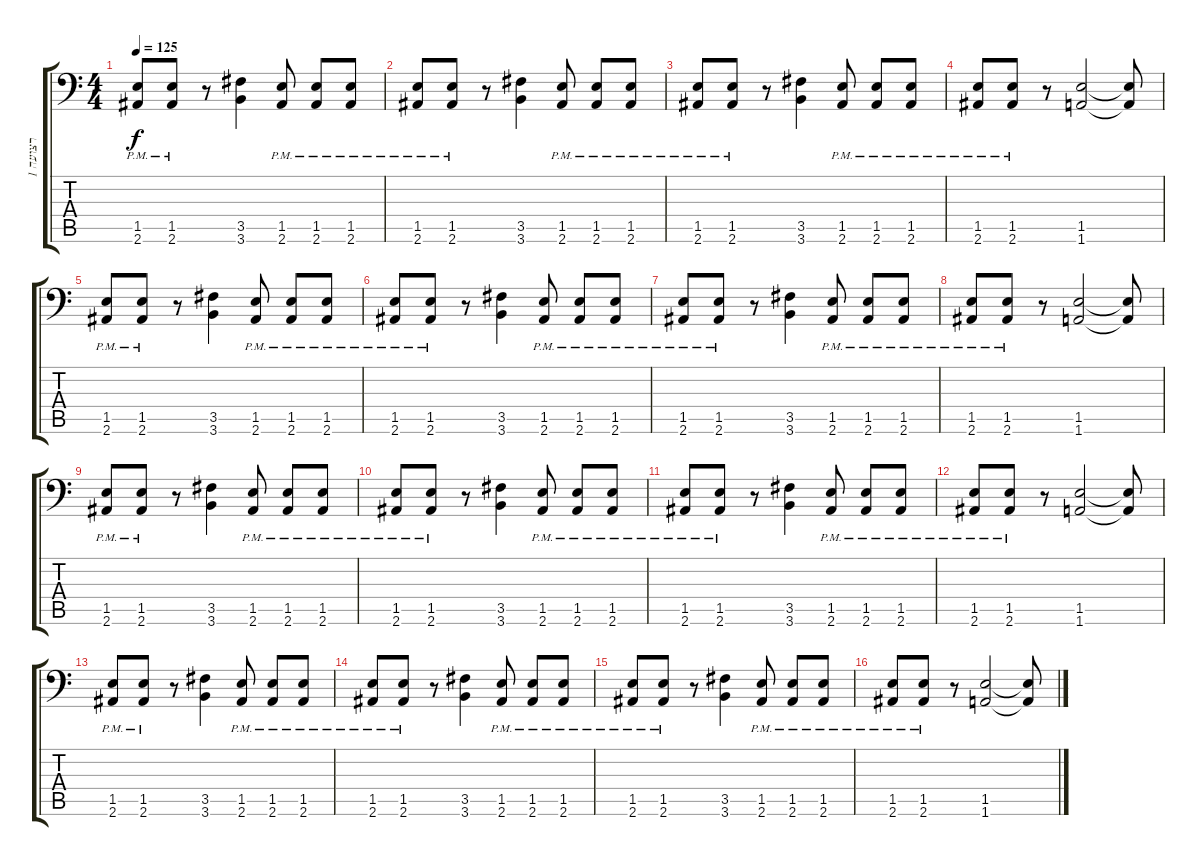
\track ("רצועה 1" "רצועה 1") {instrument distortionguitar}
\staff {score tabs}
\tuning (Bb3 F3 Db3 Ab2 Eb2 Ab1) {hide}
\ts (4 4)
\tempo 125
\clef f4
\ks c
(1.5{pm} 2.6{pm}).8{dy f} (1.5{pm} 2.6{pm}).8 r.8 (3.5 3.6).4 (1.5{pm} 2.6{pm}).8 (1.5{pm} 2.6{pm}).8 (1.5{pm} 2.6{pm}).8 |
(1.5{pm} 2.6{pm}).8 (1.5{pm} 2.6{pm}).8 r.8 (3.5 3.6).4 (1.5{pm} 2.6{pm}).8 (1.5{pm} 2.6{pm}).8 (1.5{pm} 2.6{pm}).8 |
(1.5{pm} 2.6{pm}).8 (1.5{pm} 2.6{pm}).8 r.8 (3.5 3.6).4 (1.5{pm} 2.6{pm}).8 (1.5{pm} 2.6{pm}).8 (1.5{pm} 2.6{pm}).8 |
(1.5{pm} 2.6{pm}).8 (1.5{pm} 2.6{pm}).8 r.8 (1.5 1.6).2 (1.5{t} 1.6{t}).8 |
(1.5{pm} 2.6{pm}).8 (1.5{pm} 2.6{pm}).8 r.8 (3.5 3.6).4 (1.5{pm} 2.6{pm}).8 (1.5{pm} 2.6{pm}).8 (1.5{pm} 2.6{pm}).8 |
(1.5{pm} 2.6{pm}).8 (1.5{pm} 2.6{pm}).8 r.8 (3.5 3.6).4 (1.5{pm} 2.6{pm}).8 (1.5{pm} 2.6{pm}).8 (1.5{pm} 2.6{pm}).8 |
(1.5{pm} 2.6{pm}).8 (1.5{pm} 2.6{pm}).8 r.8 (3.5 3.6).4 (1.5{pm} 2.6{pm}).8 (1.5{pm} 2.6{pm}).8 (1.5{pm} 2.6{pm}).8 |
(1.5{pm} 2.6{pm}).8 (1.5{pm} 2.6{pm}).8 r.8 (1.5 1.6).2 (1.5{t} 1.6{t}).8 |
(1.5{pm} 2.6{pm}).8 (1.5{pm} 2.6{pm}).8 r.8 (3.5 3.6).4 (1.5{pm} 2.6{pm}).8 (1.5{pm} 2.6{pm}).8 (1.5{pm} 2.6{pm}).8 |
(1.5{pm} 2.6{pm}).8 (1.5{pm} 2.6{pm}).8 r.8 (3.5 3.6).4 (1.5{pm} 2.6{pm}).8 (1.5{pm} 2.6{pm}).8 (1.5{pm} 2.6{pm}).8 |
(1.5{pm} 2.6{pm}).8 (1.5{pm} 2.6{pm}).8 r.8 (3.5 3.6).4 (1.5{pm} 2.6{pm}).8 (1.5{pm} 2.6{pm}).8 (1.5{pm} 2.6{pm}).8 |
(1.5{pm} 2.6{pm}).8 (1.5{pm} 2.6{pm}).8 r.8 (1.5 1.6).2 (1.5{t} 1.6{t}).8 |
(1.5{pm} 2.6{pm}).8 (1.5{pm} 2.6{pm}).8 r.8 (3.5 3.6).4 (1.5{pm} 2.6{pm}).8 (1.5{pm} 2.6{pm}).8 (1.5{pm} 2.6{pm}).8 |
(1.5{pm} 2.6{pm}).8 (1.5{pm} 2.6{pm}).8 r.8 (3.5 3.6).4 (1.5{pm} 2.6{pm}).8 (1.5{pm} 2.6{pm}).8 (1.5{pm} 2.6{pm}).8 |
(1.5{pm} 2.6{pm}).8 (1.5{pm} 2.6{pm}).8 r.8 (3.5 3.6).4 (1.5{pm} 2.6{pm}).8 (1.5{pm} 2.6{pm}).8 (1.5{pm} 2.6{pm}).8 |
(1.5{pm} 2.6{pm}).8 (1.5{pm} 2.6{pm}).8 r.8 (1.5 1.6).2 (1.5{t} 1.6{t}).8
